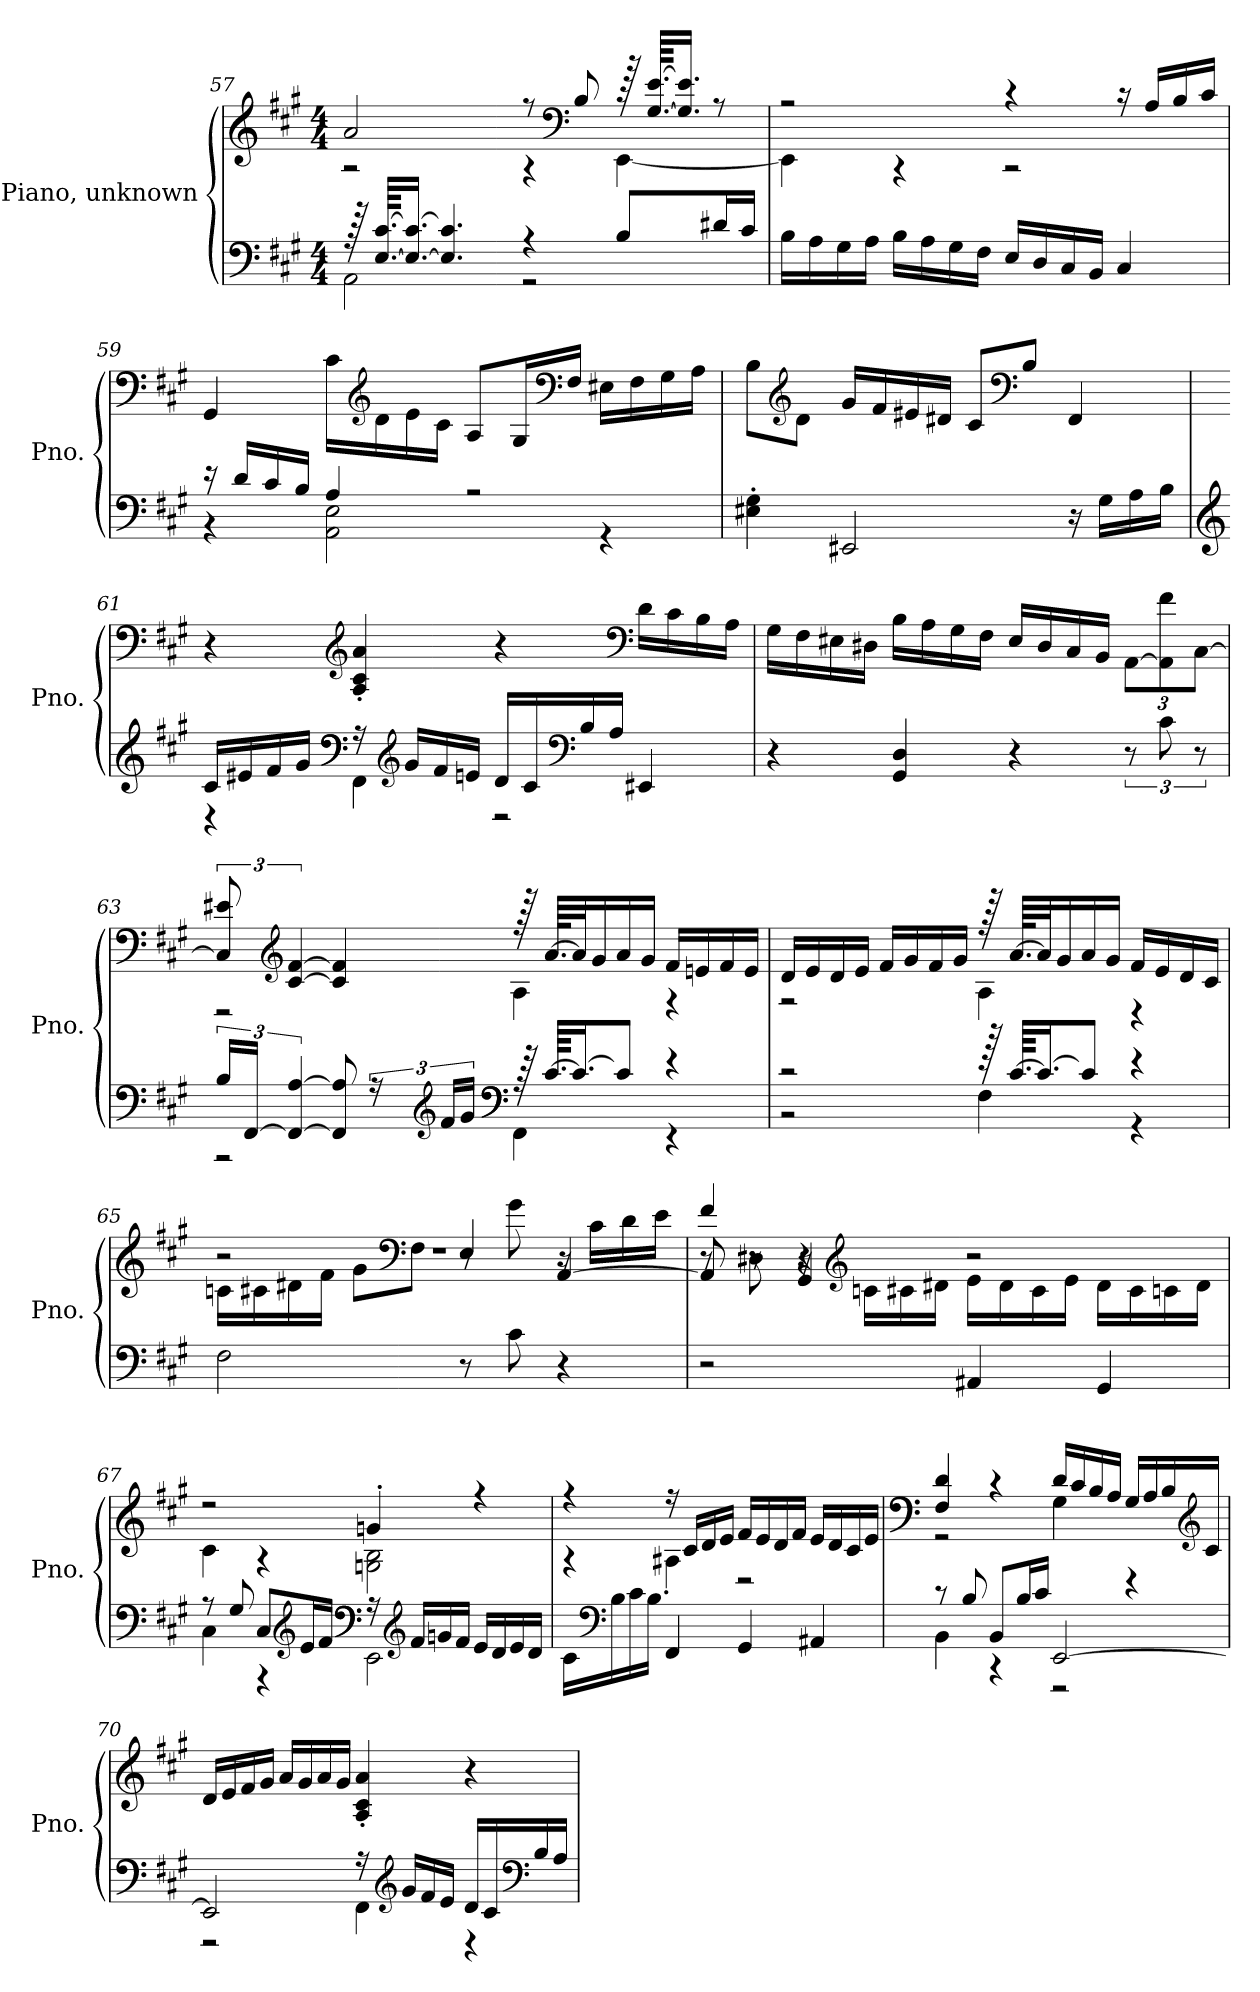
**kern	**kern
*part1	*part1
*staff2	*staff1
*I"Piano, unknown	*
*I'Pno.	*
*clefF4	*clefG2
*k[f#c#g#]	*k[f#c#g#]
*M4/4	*M4/4
=57	=57
*^	*^
128r	2AA\	2a/	2r
[64.E/ [64.c#/KKLL	.	.	.
16.E/_ 16.c#/_JJ	.	.	.
4.E/] 4.c#/]	.	.	.
4r	2r	8r	4r
*	*	*clefF4	*
.	.	8B/	.
8B/L	.	128r	[4EE\
.	.	[64.G#/ [64.e/KKLL	.
.	.	16.G#/] 16.e/]JJ	.
16d#X/L	.	8r	.
16c#/JJ	.	.	.
*v	*v	*	*
!!LO:LB:g=z	!!
=58	=58	=58
16B\LL	2r	4EE\]
16A\	.	.
16G#\	.	.
16A\JJ	.	.
16B\LL	.	4r
16A\	.	.
16G#\	.	.
16F#\JJ	.	.
16E/LL	4r	2r
16D/	.	.
16C#/	.	.
16BB/JJ	.	.
4C#/	16r	.
.	16A/LL	.
.	16B/	.
.	16c#/JJ	.
*	*v	*v
=59	=59
*^	*
16r	4r	4GG#/
16d/LL	.	.
16c#/	.	.
16B/JJ	.	.
4A/	2AA\ 2E\	16c#\LL
*	*	*clefG2
.	.	16d\
.	.	16e\
.	.	16c#\JJ
2r	.	8A/L
.	.	16G#/L
*	*	*clefF4
.	.	16F#/JJ
.	4r	16E#X\LL
.	.	16F#\
.	.	16G#\
.	.	16A\JJ
*v	*v	*
!!LO:LB:g=z
=60	=60
4E#X\' 4G#\'	8B\L
*	*clefG2
.	8d\J
2EE#X/	16g#/LL
.	16f#/
.	16e#X/
.	16d#X/JJ
.	8c#/L
*	*clefF4
.	8B/J
16r	4FF#/
16G#\LL	.
16A\	.
16B\JJ	.
=61	=61
*clefG2	*
*^	*
16c#/LL	4r	4r
16e#X/	.	.
16f#/	.	.
16g#/JJ	.	.
*clefF4	*	*clefG2
16r	4FF#\	4A/' 4c#/' 4a/'
*clefG2	*	*
16g#/LL	.	.
16f#/	.	.
16en/JJ	.	.
16d/LL	2r	4r
16c#/	.	.
*clefF4	*	*
16B/	.	.
16A/JJ	.	.
*	*	*clefF4
4EE#X/	.	16d\LL
.	.	16c#\
.	.	16B\
.	.	16A\JJ
*v	*v	*
!!LO:PB:g=z
=62	=62
4r	16G#\LL
.	16F#\
.	16E#X\
.	16D#X\JJ
4GG#/ 4D/	16B\LL
.	16A\
.	16G#\
.	16F#\JJ
4r	16E#/LL
.	16D#/
.	16C#/
.	16BB/JJ
*	*Xbrackettup
12r	[12AA\L
12c#\	12AA\] 12f#\
12r	[12C#\J
=63	=63
*^	*
*	*	*brackettup
*	*	*^
24B/LL	2r	12C#/] 12e#X/	2r
[24FF#/JJ	.	.	.
*	*	*clefG2	*
6FF#/_ [6A/	.	[6c#/ [6f#/	.
8FF#/] 8A/]	.	4c#/] 4f#/]	.
24r	.	.	.
*clefG2	*	*	*
24f#/LL	.	.	.
24g#/JJ	.	.	.
*clefF4	*	*	*
128r	4FF#\	128r	4A\
[64.c#/KKLL	.	[64.a/KLLL	.
16.c#/J_	.	32a/J]	.
.	.	16g#/	.
8c#/J]	.	16a/	.
.	.	16g#/JJ	.
4r	4r	16f#/LL	4r
.	.	16en/	.
.	.	16f#/	.
.	.	16e/JJ	.
!!LO:LB:g=z	!!
=64	=64	=64	=64
2r	2r	16d/LL	2r
.	.	16e/	.
.	.	16d/	.
.	.	16e/JJ	.
.	.	16f#/LL	.
.	.	16g#/	.
.	.	16f#/	.
.	.	16g#/JJ	.
128r	4F#\	128r	4A\
[64.c#/KKLL	.	[64.a/KLLL	.
16.c#/J_	.	32a/J]	.
.	.	16g#/	.
8c#/J]	.	16a/	.
.	.	16g#/JJ	.
4r	4r	16f#/LL	4r
.	.	16e/	.
.	.	16d/	.
.	.	16c#/JJ	.
*v	*v	*	*
=65	=65	=65
*	*	*^
2F#\	1r	16cn\LL	2r
.	.	16c#X\	.
.	.	16d#X\	.
.	.	16f#\JJ	.
.	.	8g#\L	.
*	*clefF4	*	*
.	.	8F#\J	.
8r	.	8r	4E/
8c#\	.	8g#\	.
4r	.	16r	[4AA/
.	.	16c#\LL	.
.	.	16d#\	.
.	.	16e\JJ	.
!!LO:LB:g=z	!!	!!
=66	=66	=66	=66
2r	4f#/	8r	8AA/]
.	.	8D#X\	8r
.	4r	16r	4GG#/
*	*clefG2	*	*
.	.	16cn\LL	.
.	.	16c#X\	.
.	.	16d#X\JJ	.
4AA#X/	2r	16e\LL	2r
.	.	16d#\	.
.	.	16c#\	.
.	.	16e\JJ	.
4GG#/	.	16d#\LL	.
.	.	16c#\	.
.	.	16cn\	.
.	.	16d#\JJ	.
*	*	*v	*v
=67	=67	=67
*^	*	*
8r	4C#\	2r	4c#\
8G#/	.	.	.
8C#/L	4r	.	4r
*clefG2	*	*	*
16e/L	.	.	.
16f#/JJ	.	.	.
*clefF4	*	*	*
16r	2EE\	4gn'/	2Gn\ 2B\
*clefG2	*	*	*
16f#/LL	.	.	.
16gn/	.	.	.
16f#/JJ	.	.	.
16e/LL	.	4r	.
16d/	.	.	.
16e/	.	.	.
16d/JJ	.	.	.
*v	*v	*	*
!!LO:LB:g=z	!!
=68	=68	=68
16c#\LL	4r	4r
*clefF4	*	*
16B\	.	.
16c#\	.	.
16B\JJ	.	.
4FF#/	16r	4A#X'\
.	16c#/LL	.
.	16d/	.
.	16e/JJ	.
4GG#/	16f#/LL	2r
.	16e/	.
.	16d/	.
.	16f#/JJ	.
4AA#X/	16e/LL	.
.	16d/	.
.	16c#/	.
.	16e/JJ	.
=69	=69	=69
*	*clefF4	*
*^	*	*
8r	4BB\	4F#/ 4d/	2r
8B/	.	.	.
8BB/L	4r	4r	.
16B/L	.	.	.
16c#/JJ	.	.	.
[2EE/	2r	16d/LL	4G#\
.	.	16c#/	.
.	.	16B/	.
.	.	16A/JJ	.
.	.	16G#/LL	4r
.	.	16A/	.
.	.	16B/	.
*	*	*clefG2	*
.	.	16c#/JJ	.
*	*	*v	*v
!!LO:LB:g=z
=70	=70	=70
2EE/]	2r	16d/LL
.	.	16e/
.	.	16f#/
.	.	16g#/JJ
.	.	16a/LL
.	.	16g#/
.	.	16a/
.	.	16g#/JJ
16r	4FF#\	4A/' 4c#/' 4a/'
*clefG2	*	*
16g#/LL	.	.
16f#/	.	.
16e/JJ	.	.
16d/LL	4r	4r
16c#/	.	.
*clefF4	*	*
16B/	.	.
16A/JJ	.	.
*v	*v	*
=	=
*-	*-
